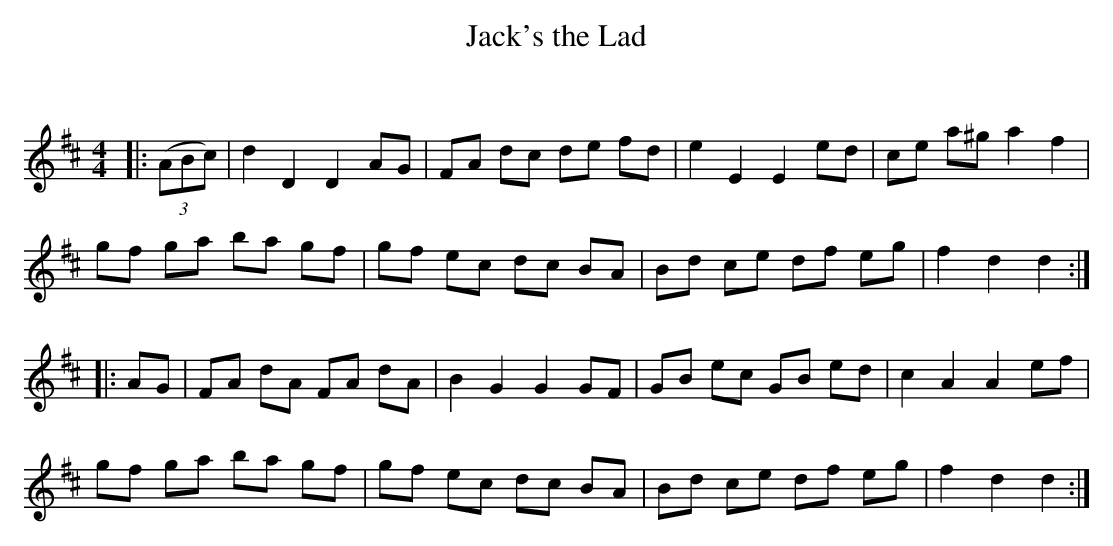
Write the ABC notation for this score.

X:1
T: Jack's the Lad
C:
Q: 232
K:D
M:4/4
L:1/8
|:((3ABc) |d2 D2 D2 AG|FA dc de fd|e2 E2 E2 ed|ce a^g a2 f2|
gf ga ba gf|gf ec dc BA|Bd ce df eg|f2 d2 d2:|
|:AG|FA dA FA dA|B2 G2 G2 GF|GB ec GB ed|c2 A2 A2 ef|
gf ga ba gf|gf ec dc BA|Bd ce df eg|f2 d2 d2:|
